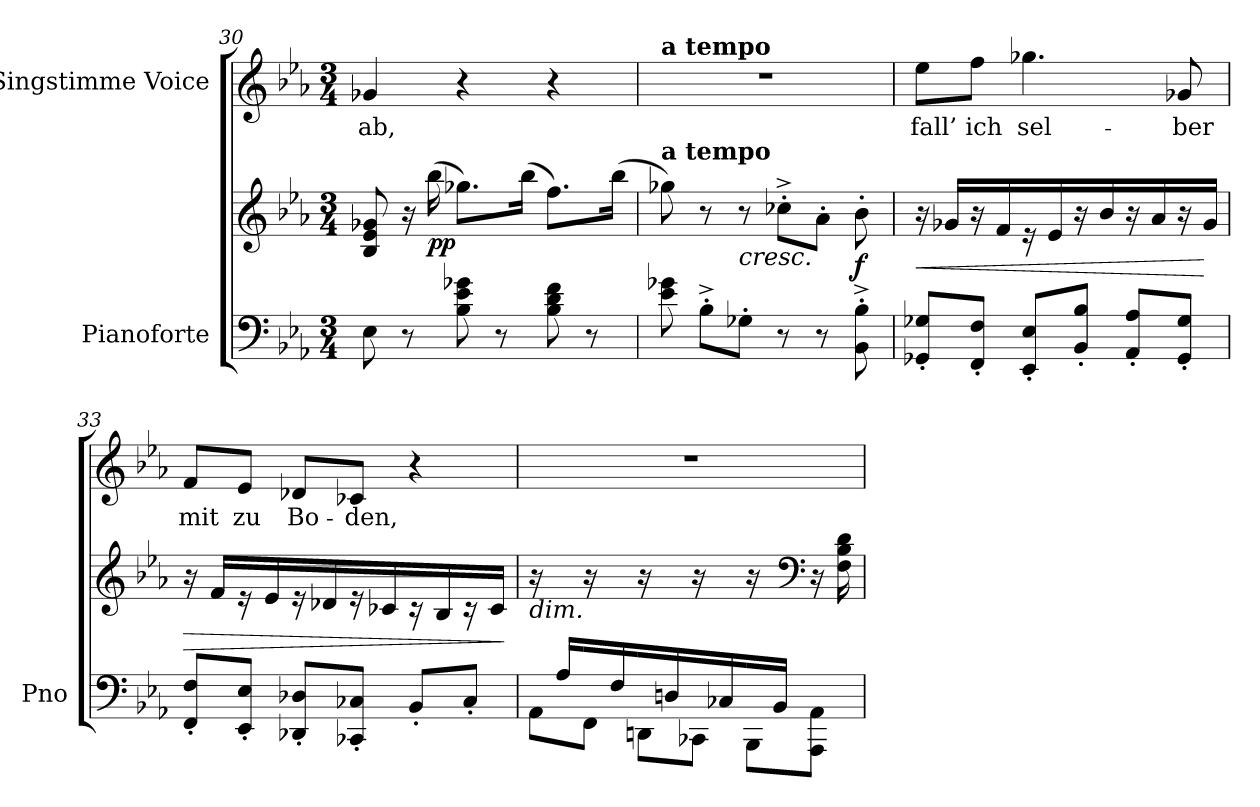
**kern	**kern	**dynam	**kern	**text
*part2	*part2	*part2	*part1	*part1
*staff3	*staff2	*staff2/3	*staff1	*staff1
*I"Pianoforte	*	*	*I"Singstimme Voice	*
*I'Pno	*	*	*	*
*clefF4	*clefG2	*	*clefG2	*
*k[b-e-a-]	*k[b-e-a-]	*	*k[b-e-a-]	*
*M3/4	*M3/4	*	*M3/4	*
=30	=30	=30	=30	=30
8E-\	8B-/ 8e-/ 8g-X/	.	4g-X/	ab,
8r	16r	.	.	.
!	!	!LO:DY:b	!	!
.	(16bb-\	pp	.	.
8B-\ 8e-\ 8g-X\	8.gg-X\L)	.	4r	.
8r	.	.	.	.
.	(16bb-\Jk	.	.	.
8B-\ 8d\ 8f\	8.ff\L)	.	4r	.
8r	.	.	.	.
.	(16bb-\Jk	.	.	.
=31	=31	=31	=31	=31
!	!	!	!LO:TX:a:B:t=a tempo	!
!	!LO:TX:a:B:t=a tempo	!	!	!
8e-\ 8g-X\	8gg-X\)	.	2.r	.
8B-'^\L	8r	.	.	.
!	!LO:TX:b:i:t=cresc.	!	!	!
8G-X'\J	8r	.	.	.
8r	8cc-X'^\L	.	.	.
8r	8a-'\J	.	.	.
!	!	!LO:DY:a=2	!	!
8BB-\'^ 8B-\'^	8b-'\	f	.	.
=32	=32	=32	=32	=32
!	!	!LO:HP:b	!	!
8GG-X/' 8G-X/'L	16r	<	8ee-\L	fall’
.	16g-X/LL	.	.	.
8FF/' 8F/'J	16r	.	8ff\J	ich
.	16f/	.	.	.
8EE-/' 8E-/'L	16r	.	4.gg-X\	sel-
.	16e-/	.	.	.
8BB-/' 8B-/'J	16r	.	.	.
.	16b-/	.	.	.
8AA-/' 8A-/'L	16r	.	.	.
.	16a-/	.	.	.
8GG-/' 8G-/'J	16r	.	8g-X/	-ber
.	16g-/JJ	[	.	.
=33	=33	=33	=33	=33
!	!	!LO:HP:b	!	!
8FF/' 8F/'L	16r	>	8f/L	mit
.	16f/LL	.	.	.
8EE-/' 8E-/'J	16r	.	8e-/J	zu
.	16e-/	.	.	.
8DD-X/' 8D-X/'L	16r	.	8d-X/L	Bo-
.	16d-X/	.	.	.
8CC-X/' 8C-X/'J	16r	.	8c-X/J	-den,
.	16c-X/	.	.	.
8BB-'/L	16r	.	4r	.
.	16B-/	.	.	.
8C-'/J	16r	.	.	.
.	16c-/JJ	.	.	.
.	.	]	.	.
=34	=34	=34	=34	=34
*^	*	*	*	*
!	!	!LO:TX:b:i:t=dim.	!	!	!
16ryy	8AA-\L	16r	.	2.r	.
16A-/LL	.	16ryy	.	.	.
16ryy	8FF\J	16r	.	.	.
16F/	.	16ryy	.	.	.
16ryy	8DDn\L	16r	.	.	.
16Dn/	.	16ryy	.	.	.
16ryy	8CC-X\J	16r	.	.	.
16C-X/	.	16ryy	.	.	.
16ryy	8BBB-\L	16r	.	.	.
16BB-/JJ	.	16ryy	.	.	.
*	*	*clefF4	*	*	*
8ryy	8AAA-\ 8AA-\J	16r	.	.	.
.	.	16F\ 16B-\ 16d\	.	.	.
*v	*v	*	*	*	*
=	=	=	=	=
*-	*-	*-	*-	*-
